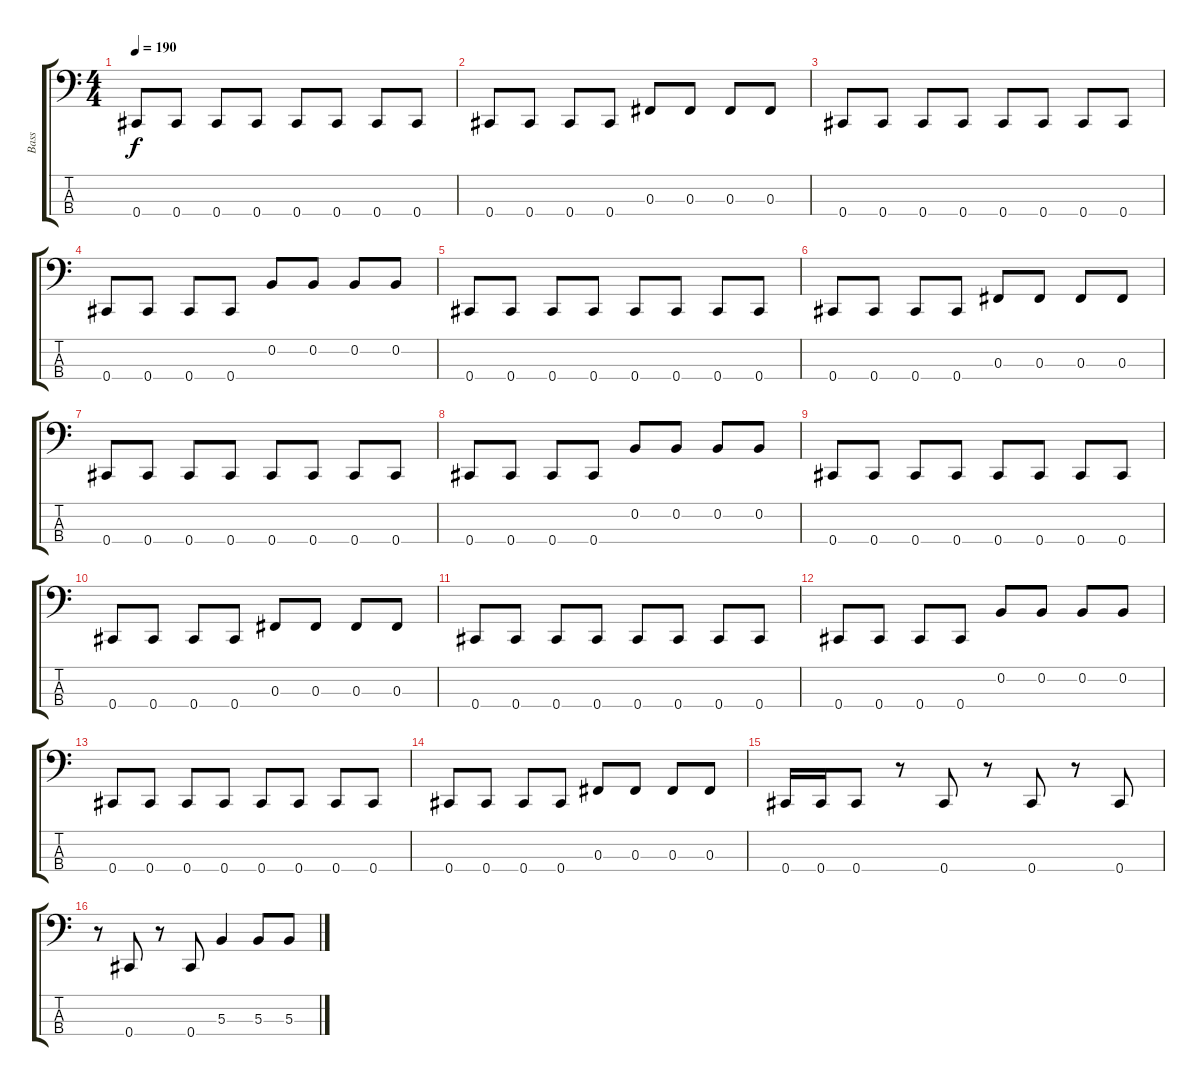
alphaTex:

\track ("Bass" "Bass") {instrument electricbassfinger}
\staff {score tabs}
\tuning (E2 B1 Gb1 Db1) {hide}
\ts (4 4)
\tempo 190
\clef f4
\ks c
0.4.8{dy f} 0.4.8 0.4.8 0.4.8 0.4.8 0.4.8 0.4.8 0.4.8 |
0.4.8 0.4.8 0.4.8 0.4.8 0.3.8 0.3.8 0.3.8 0.3.8 |
0.4.8 0.4.8 0.4.8 0.4.8 0.4.8 0.4.8 0.4.8 0.4.8 |
0.4.8 0.4.8 0.4.8 0.4.8 0.2.8 0.2.8 0.2.8 0.2.8 |
0.4.8 0.4.8 0.4.8 0.4.8 0.4.8 0.4.8 0.4.8 0.4.8 |
0.4.8 0.4.8 0.4.8 0.4.8 0.3.8 0.3.8 0.3.8 0.3.8 |
0.4.8 0.4.8 0.4.8 0.4.8 0.4.8 0.4.8 0.4.8 0.4.8 |
0.4.8 0.4.8 0.4.8 0.4.8 0.2.8 0.2.8 0.2.8 0.2.8 |
0.4.8 0.4.8 0.4.8 0.4.8 0.4.8 0.4.8 0.4.8 0.4.8 |
0.4.8 0.4.8 0.4.8 0.4.8 0.3.8 0.3.8 0.3.8 0.3.8 |
0.4.8 0.4.8 0.4.8 0.4.8 0.4.8 0.4.8 0.4.8 0.4.8 |
0.4.8 0.4.8 0.4.8 0.4.8 0.2.8 0.2.8 0.2.8 0.2.8 |
0.4.8 0.4.8 0.4.8 0.4.8 0.4.8 0.4.8 0.4.8 0.4.8 |
0.4.8 0.4.8 0.4.8 0.4.8 0.3.8 0.3.8 0.3.8 0.3.8 |
0.4.16 0.4.16 0.4.8 r.8 0.4.8 r.8 0.4.8 r.8 0.4.8 |
r.8 0.4.8 r.8 0.4.8 5.3.4 5.3.8 5.3.8
